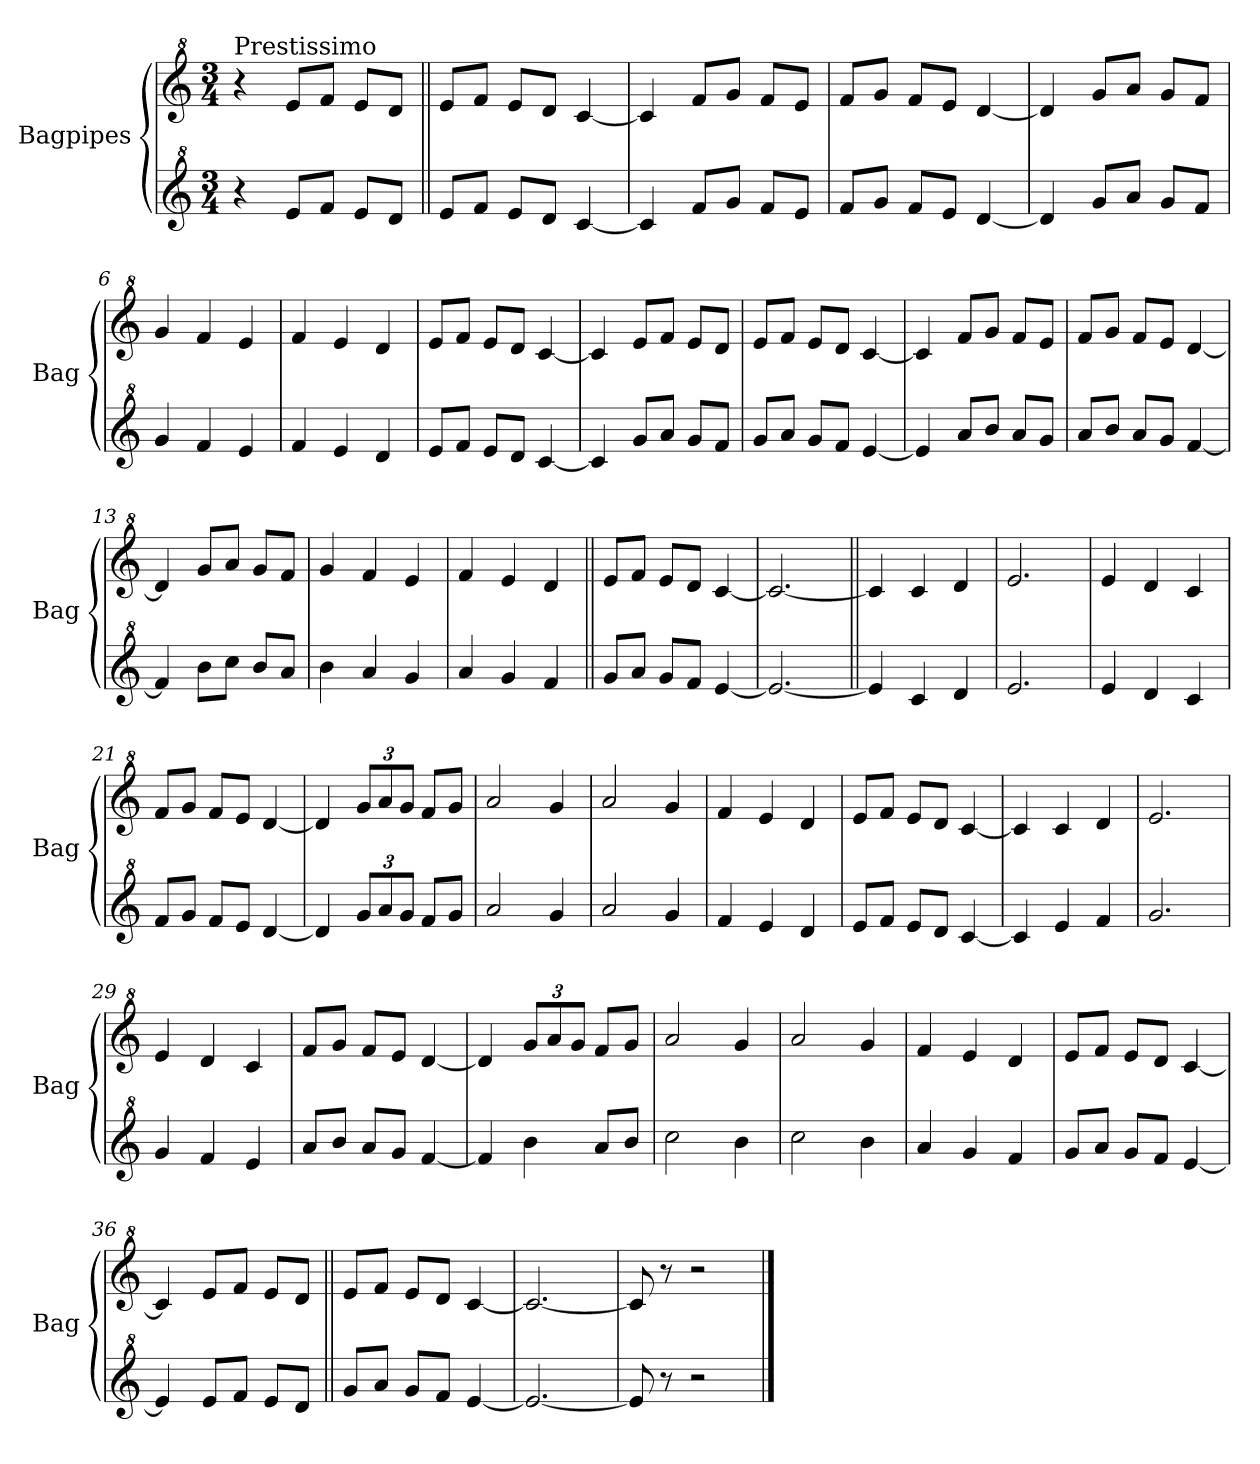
**kern	**kern
*part2	*part1
*staff2	*staff1
*I"Bagpipes	*I"Bagpipes
*I'Bag	*I'Bag
*clefG^2	*clefG^2
*k[]	*k[]
*C:	*C:
*M3/4	*M3/4
=1	=1
!	!LO:TX:a:t=Prestissimo
4r	4r
8ee/L	8ee/L
8ff/J	8ff/J
8ee/L	8ee/L
8dd/J	8dd/J
=2||	=2||
8ee/L	8ee/L
8ff/J	8ff/J
8ee/L	8ee/L
8dd/J	8dd/J
[4cc/	[4cc/
=3	=3
4cc/]	4cc/]
8ff/L	8ff/L
8gg/J	8gg/J
8ff/L	8ff/L
8ee/J	8ee/J
=4	=4
8ff/L	8ff/L
8gg/J	8gg/J
8ff/L	8ff/L
8ee/J	8ee/J
[4dd/	[4dd/
=5	=5
4dd/]	4dd/]
8gg/L	8gg/L
8aa/J	8aa/J
8gg/L	8gg/L
8ff/J	8ff/J
=6	=6
4gg/	4gg/
4ff/	4ff/
4ee/	4ee/
=7	=7
4ff/	4ff/
4ee/	4ee/
4dd/	4dd/
=8	=8
8ee/L	8ee/L
8ff/J	8ff/J
8ee/L	8ee/L
8dd/J	8dd/J
[4cc/	[4cc/
=9	=9
4cc/]	4cc/]
8gg/L	8ee/L
8aa/J	8ff/J
8gg/L	8ee/L
8ff/J	8dd/J
!!LO:LB:g=z
=10	=10
8gg/L	8ee/L
8aa/J	8ff/J
8gg/L	8ee/L
8ff/J	8dd/J
[4ee/	[4cc/
=11	=11
4ee/]	4cc/]
8aa/L	8ff/L
8bb/J	8gg/J
8aa/L	8ff/L
8gg/J	8ee/J
=12	=12
8aa/L	8ff/L
8bb/J	8gg/J
8aa/L	8ff/L
8gg/J	8ee/J
[4ff/	[4dd/
=13	=13
4ff/]	4dd/]
8bb\L	8gg/L
8ccc\J	8aa/J
8bb/L	8gg/L
8aa/J	8ff/J
=14	=14
4bb\	4gg/
4aa/	4ff/
4gg/	4ee/
=15	=15
4aa/	4ff/
4gg/	4ee/
4ff/	4dd/
=16||	=16||
8gg/L	8ee/L
8aa/J	8ff/J
8gg/L	8ee/L
8ff/J	8dd/J
[4ee/	[4cc/
=17	=17
2.ee/_	2.cc/_
=18||	=18||
4ee/]	4cc/]
4cc/	4cc/
4dd/	4dd/
=19	=19
2.ee/	2.ee/
=20	=20
4ee/	4ee/
4dd/	4dd/
4cc/	4cc/
!!LO:LB:g=z
=21	=21
8ff/L	8ff/L
8gg/J	8gg/J
8ff/L	8ff/L
8ee/J	8ee/J
[4dd/	[4dd/
=22	=22
4dd/]	4dd/]
*Xbrackettup	*Xbrackettup
12gg/L	12gg/L
12aa/	12aa/
12gg/J	12gg/J
8ff/L	8ff/L
8gg/J	8gg/J
=23	=23
2aa/	2aa/
4gg/	4gg/
=24	=24
2aa/	2aa/
4gg/	4gg/
=25	=25
4ff/	4ff/
4ee/	4ee/
4dd/	4dd/
=26	=26
8ee/L	8ee/L
8ff/J	8ff/J
8ee/L	8ee/L
8dd/J	8dd/J
[4cc/	[4cc/
=27	=27
4cc/]	4cc/]
4ee/	4cc/
4ff/	4dd/
=28	=28
2.gg/	2.ee/
=29	=29
4gg/	4ee/
4ff/	4dd/
4ee/	4cc/
=30	=30
8aa/L	8ff/L
8bb/J	8gg/J
8aa/L	8ff/L
8gg/J	8ee/J
[4ff/	[4dd/
=31	=31
4ff/]	4dd/]
4bb\	12gg/L
.	12aa/
.	12gg/J
8aa/L	8ff/L
8bb/J	8gg/J
!!LO:LB:g=z
=32	=32
2ccc\	2aa/
4bb\	4gg/
=33	=33
2ccc\	2aa/
4bb\	4gg/
=34	=34
4aa/	4ff/
4gg/	4ee/
4ff/	4dd/
=35	=35
8gg/L	8ee/L
8aa/J	8ff/J
8gg/L	8ee/L
8ff/J	8dd/J
[4ee/	[4cc/
=36	=36
4ee/]	4cc/]
8ee/L	8ee/L
8ff/J	8ff/J
8ee/L	8ee/L
8dd/J	8dd/J
=37||	=37||
8gg/L	8ee/L
8aa/J	8ff/J
8gg/L	8ee/L
8ff/J	8dd/J
[4ee/	[4cc/
=38	=38
2.ee/_	2.cc/_
=39	=39
8ee/]	8cc/]
8r	8r
2r	2r
==	==
*-	*-
